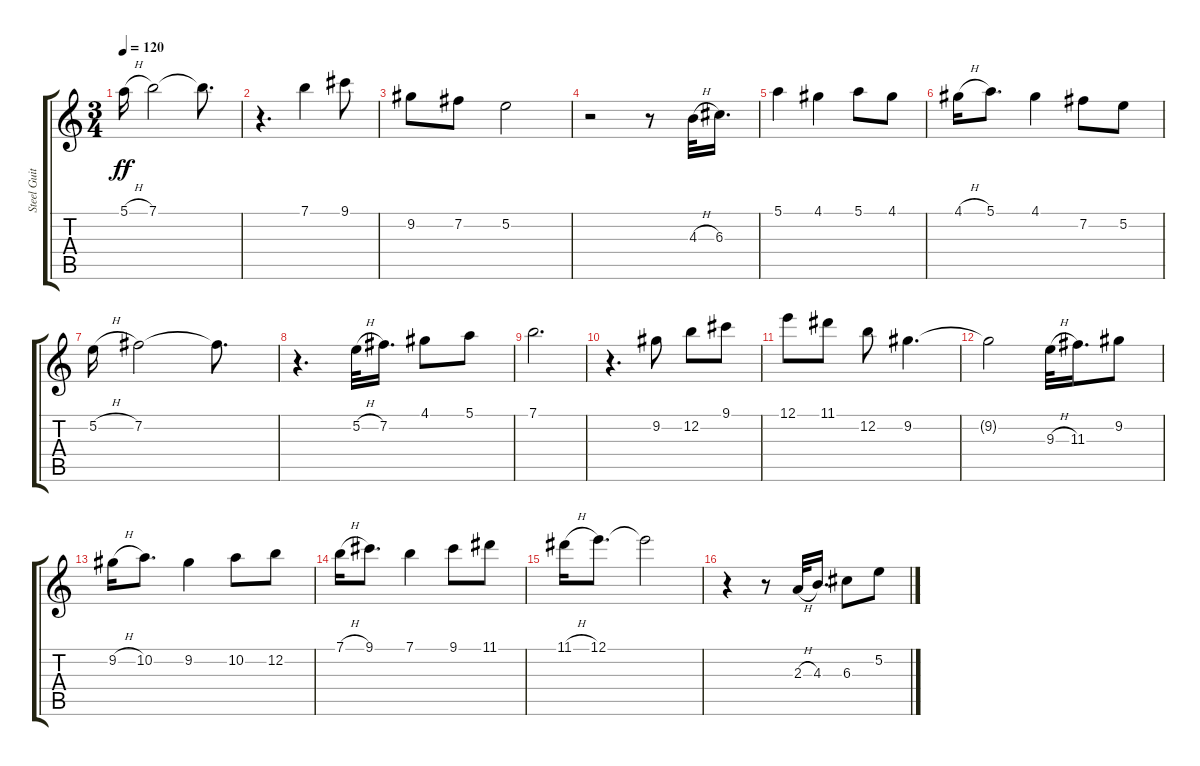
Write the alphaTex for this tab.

\track ("Steel Guitar" "Steel Guit") {instrument acousticguitarsteel}
\staff {score tabs}
\tuning (E4 B3 G3 D3 A2 E2) {hide}
\ts (3 4)
\section ("" "")
\tempo 120
\clef g2
\ks c
5.1{h}.16{dy ff} 7.1.2 7.1{t}.8{d} |
r.4{d} 7.1.4 9.1.8 |
9.2.8 7.2.8 5.2.2 |
r.2 r.8 4.3{h}.32 6.3.16{d} |
5.1.4 4.1.4 5.1.8 4.1.8 |
4.1{h}.16 5.1.8{d} 4.1.4 7.2.8 5.2.8 |
5.2{h}.16 7.2.2 7.2{t}.8{d} |
r.4{d} 5.2{h}.32 7.2.16{d} 4.1.8 5.1.8 |
7.1.2{d} |
r.4{d} 9.2.8 12.2.8 9.1.8 |
12.1.8 11.1.8 12.2.8 9.2.4{d} |
9.2{t}.2 9.3{h}.32 11.3.16{d} 9.2.8 |
9.2{h}.16 10.2.8{d} 9.2.4 10.2.8 12.2.8 |
7.1{h}.16 9.1.8{d} 7.1.4 9.1.8 11.1.8 |
11.1{h}.16 12.1.8{d} 12.1{t}.2 |
r.4 r.8 2.3{h}.32 4.3.16{d} 6.3.8 5.2.8
